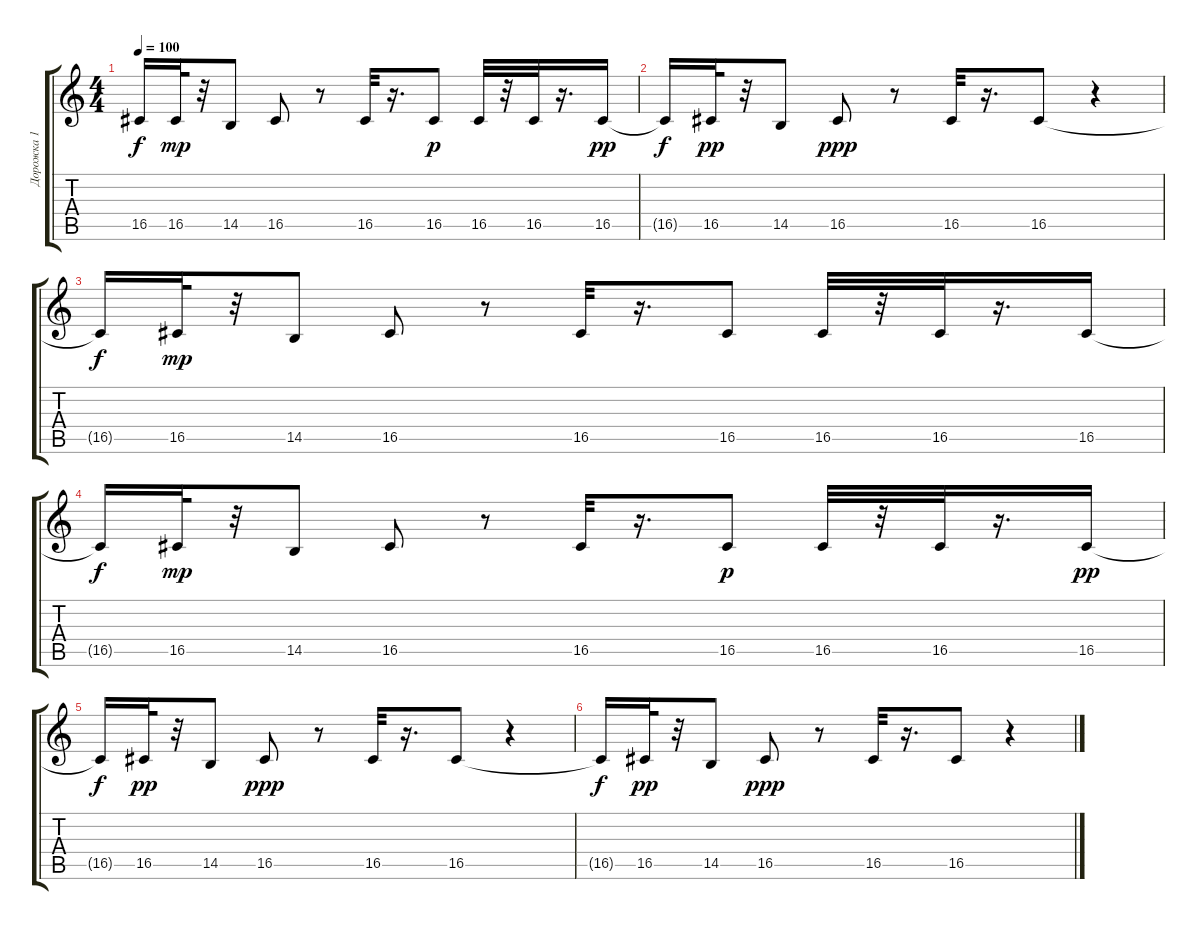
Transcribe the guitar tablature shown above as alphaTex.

\track ("Дорожка 1" "Дорожка 1") {instrument clarinet}
\staff {score tabs}
\tuning (E4 B3 G3 D3 A2 E2) {hide}
\ts (4 4)
\tempo 100
\clef g2
\ks c
16.5{t}.16{dy f} 16.5.32{dy mp} r.32 14.5.8 16.5.8 r.8 16.5.32 r.16{d} 16.5.8{dy p} 16.5.32 r.32 16.5.32 r.16{d} 16.5.16{dy pp} |
16.5{t}.16{dy f} 16.5.32{dy pp} r.32 14.5.8 16.5.8{dy ppp} r.8 16.5.32 r.16{d} 16.5.8 r.4 |
16.5{t}.16{dy f} 16.5.32{dy mp} r.32 14.5.8 16.5.8 r.8 16.5.32 r.16{d} 16.5.8 16.5.32 r.32 16.5.32 r.16{d} 16.5.16 |
16.5{t}.16{dy f} 16.5.32{dy mp} r.32 14.5.8 16.5.8 r.8 16.5.32 r.16{d} 16.5.8{dy p} 16.5.32 r.32 16.5.32 r.16{d} 16.5.16{dy pp} |
16.5{t}.16{dy f} 16.5.32{dy pp} r.32 14.5.8 16.5.8{dy ppp} r.8 16.5.32 r.16{d} 16.5.8 r.4 |
16.5{t}.16{dy f} 16.5.32{dy pp} r.32 14.5.8 16.5.8{dy ppp} r.8 16.5.32 r.16{d} 16.5.8 r.4
